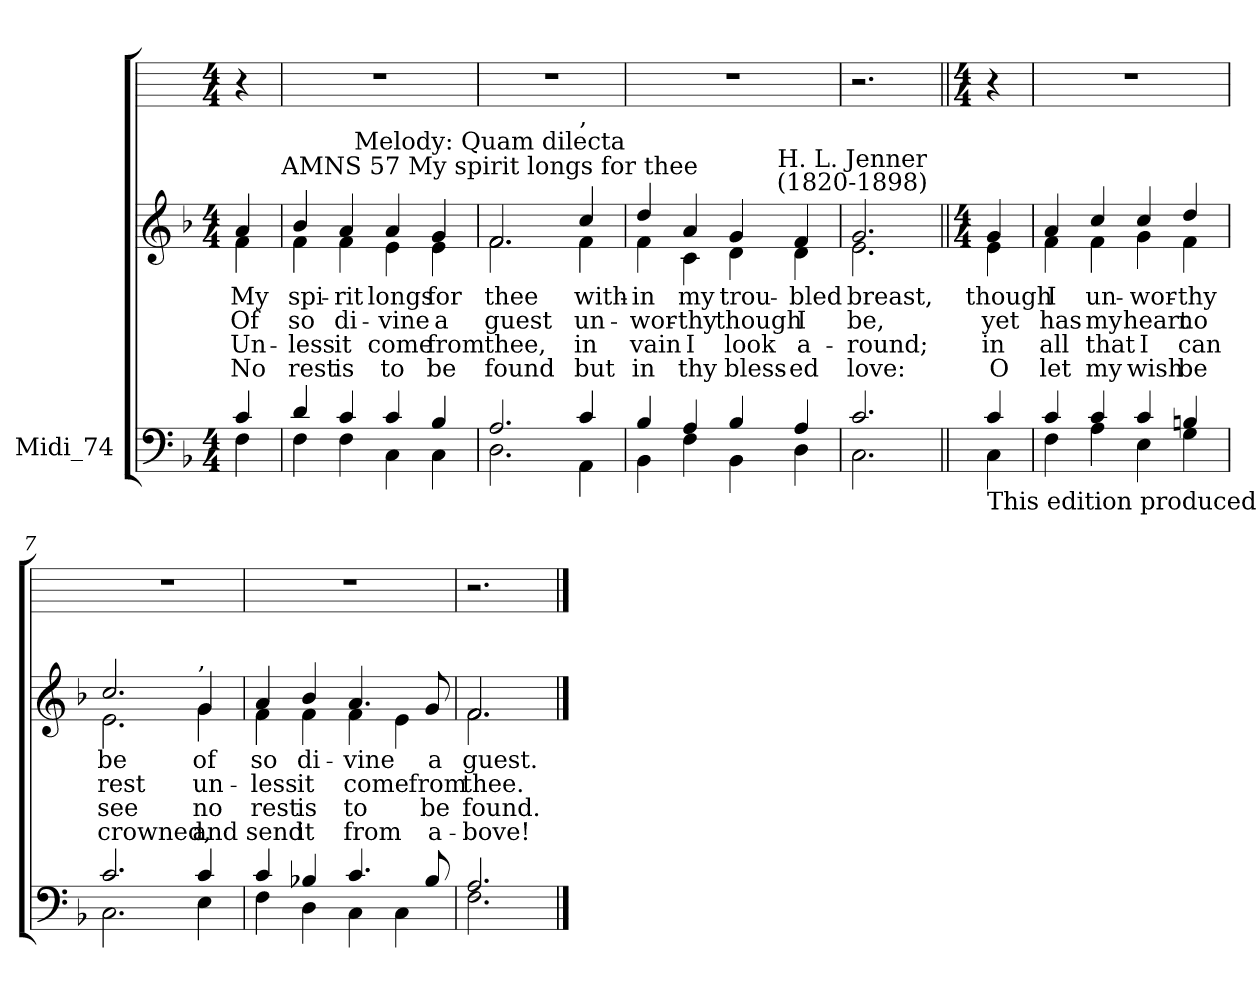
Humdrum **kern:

**kern	**kern	**text	**text	**text	**text	**kern
*part3	*part2	*part2	*part2	*part2	*part2	*part1
*staff3	*staff2	*staff2	*staff2	*staff2	*staff2	*staff1
*I"Midi_74	*	*	*	*	*	*
*clefF4	*clefG2	*	*	*	*	*
*k[b-]	*k[b-]	*	*	*	*	*
*F:	*F:	*	*	*	*	*
*M4/4	*M4/4	*	*	*	*	*M4/4
=	=	=	=	=	=	=
*^	*	*	*	*	*	*
!	!	!LO:TX:a:cj:t=J. Byrom\n(1692-1763)	!	!	!	!	!
!	!	!	!LO:LY:b	!LO:LY:b	!LO:LY:b	!LO:LY:b	!
*	*	*^	*	*	*	*	*
4c/	4F\	4a/	4f\	My	Of	Un-	-No	4r
=1	=1	=1	=1	=1	=1	=1	=1	=1
!	!	!	!	!LO:LY:b	!LO:LY:b	!LO:LY:b	!LO:LY:b	!
4d/	4F\	4b-/	4f\	spi-	-so	less	rest	1r
!	!	!	!	!LO:LY:b	!LO:LY:b	!LO:LY:b	!LO:LY:b	!
4c/	4F\	4a/	4f\	rit	di-	-it	is	.
!	!	!	!	!LO:LY:b	!LO:LY:b	!LO:LY:b	!LO:LY:b	!
4c/	4C\	4a/	4e\	longs	vine	come	to	.
!	!	!	!	!LO:LY:b	!LO:LY:b	!LO:LY:b	!LO:LY:b	!
4B-/	4C\	4g/	4e\	for	a	from	be	.
=2	=2	=2	=2	=2	=2	=2	=2	=2
!	!	!LO:TX:a:cj:t=AMNS 57 My spirit longs for thee	!	!	!	!	!	!
!	!	!LO:TX:a:cj:t=Melody&colon; Quam dilecta	!	!	!	!	!	!
!	!	!	!	!LO:LY:b	!LO:LY:b	!LO:LY:b	!LO:LY:b	!
2.A/	2.D\	2.f/	2.f\	thee	guest	thee,	found	1r
!	!	!LO:TX:a:t=,	!	!	!	!	!	!
!	!	!	!	!LO:LY:b	!LO:LY:b	!LO:LY:b	!LO:LY:b	!
4c/	4AA\	4cc/	4f\	with-	-un-	-in	but	.
=3	=3	=3	=3	=3	=3	=3	=3	=3
!	!	!	!	!LO:LY:b	!LO:LY:b	!LO:LY:b	!LO:LY:b	!
4B-/	4BB-\	4dd/	4f\	in	wor-	-vain	in	1r
!	!	!	!	!LO:LY:b	!LO:LY:b	!LO:LY:b	!LO:LY:b	!
4A/	4F\	4a/	4c\	my	thy	I	thy	.
!	!	!	!	!LO:LY:b	!LO:LY:b	!LO:LY:b	!LO:LY:b	!
4B-/	4BB-\	4g/	4d\	trou-	-though	look	bless-	.
!	!	!	!	!LO:LY:b	!LO:LY:b	!LO:LY:b	!LO:LY:b	!
4A/	4D\	4f/	4d\	-bled	I	a-	-ed	.
=4	=4	=4	=4	=4	=4	=4	=4	=4
!	!	!LO:TX:a:cj:t=H. L. Jenner\n(1820-1898)	!	!	!	!	!	!
!	!	!	!	!LO:LY:b	!LO:LY:b	!LO:LY:b	!LO:LY:b	!
2.c/	2.C\	2.g/	2.e\	breast,	be,	round;	love:	2.r
!!LO:LB:g=z
=5||	=5||	=5||	=5||	=5||	=5||	=5||	=5||	=5||
*	*	*M4/4	*	*	*	*	*	*M4/4
!LO:TX:b:t=This edition produced by Andrew Sims, 2020	!	!	!	!	!	!	!	!
!	!	!	!	!LO:LY:b	!LO:LY:b	!LO:LY:b	!LO:LY:b	!
4c/	4C\	4g/	4e\	though	yet	in	O	4r
=6	=6	=6	=6	=6	=6	=6	=6	=6
!	!	!	!	!LO:LY:b	!LO:LY:b	!LO:LY:b	!LO:LY:b	!
4c/	4F\	4a/	4f\	I	has	all	let	1r
!	!	!	!	!LO:LY:b	!LO:LY:b	!LO:LY:b	!LO:LY:b	!
4c/	4A\	4cc/	4f\	un-	-my	that	my	.
!	!	!	!	!LO:LY:b	!LO:LY:b	!LO:LY:b	!LO:LY:b	!
4c/	4E\	4cc/	4g\	wor-	-heart	I	wish	.
!	!	!	!	!LO:LY:b	!LO:LY:b	!LO:LY:b	!LO:LY:b	!
4Bn/	4G\	4dd/	4f\	thy	no	can	be	.
=7	=7	=7	=7	=7	=7	=7	=7	=7
!	!	!	!	!LO:LY:b	!LO:LY:b	!LO:LY:b	!LO:LY:b	!
2.c/	2.C\	2.cc/	2.e\	be	rest	see	crowned,	1r
!	!	!LO:TX:a:t=,	!	!	!	!	!	!
!	!	!	!	!LO:LY:b	!LO:LY:b	!LO:LY:b	!LO:LY:b	!
4c/	4E\	4g/	4g\	of	un-	-no	and	.
=8	=8	=8	=8	=8	=8	=8	=8	=8
!	!	!	!	!LO:LY:b	!LO:LY:b	!LO:LY:b	!LO:LY:b	!
4c/	4F\	4a/	4f\	so	less	rest	send	1r
!	!	!	!	!LO:LY:b	!LO:LY:b	!LO:LY:b	!LO:LY:b	!
4B-X/	4D\	4b-/	4f\	di-	-it	is	it	.
!	!	!	!	!LO:LY:b	!LO:LY:b	!LO:LY:b	!LO:LY:b	!
4.c/	4C\	4.a/	4f\	vine	come	to	from	.
.	4C\	.	4e\	.	.	.	.	.
!	!	!	!	!LO:LY:b	!LO:LY:b	!LO:LY:b	!LO:LY:b	!
8B-/	.	8g/	.	a	from	be	a-	.
=9	=9	=9	=9	=9	=9	=9	=9	=9
!	!	!	!	!LO:LY:b	!LO:LY:b	!LO:LY:b	!LO:LY:b	!
2.A/	2.F\	2.f/	2.f\	-guest.	thee.	found.	bove!	2.r
*v	*v	*	*	*	*	*	*	*
*	*v	*v	*	*	*	*	*
==	==	==	==	==	==	==
*-	*-	*-	*-	*-	*-	*-
